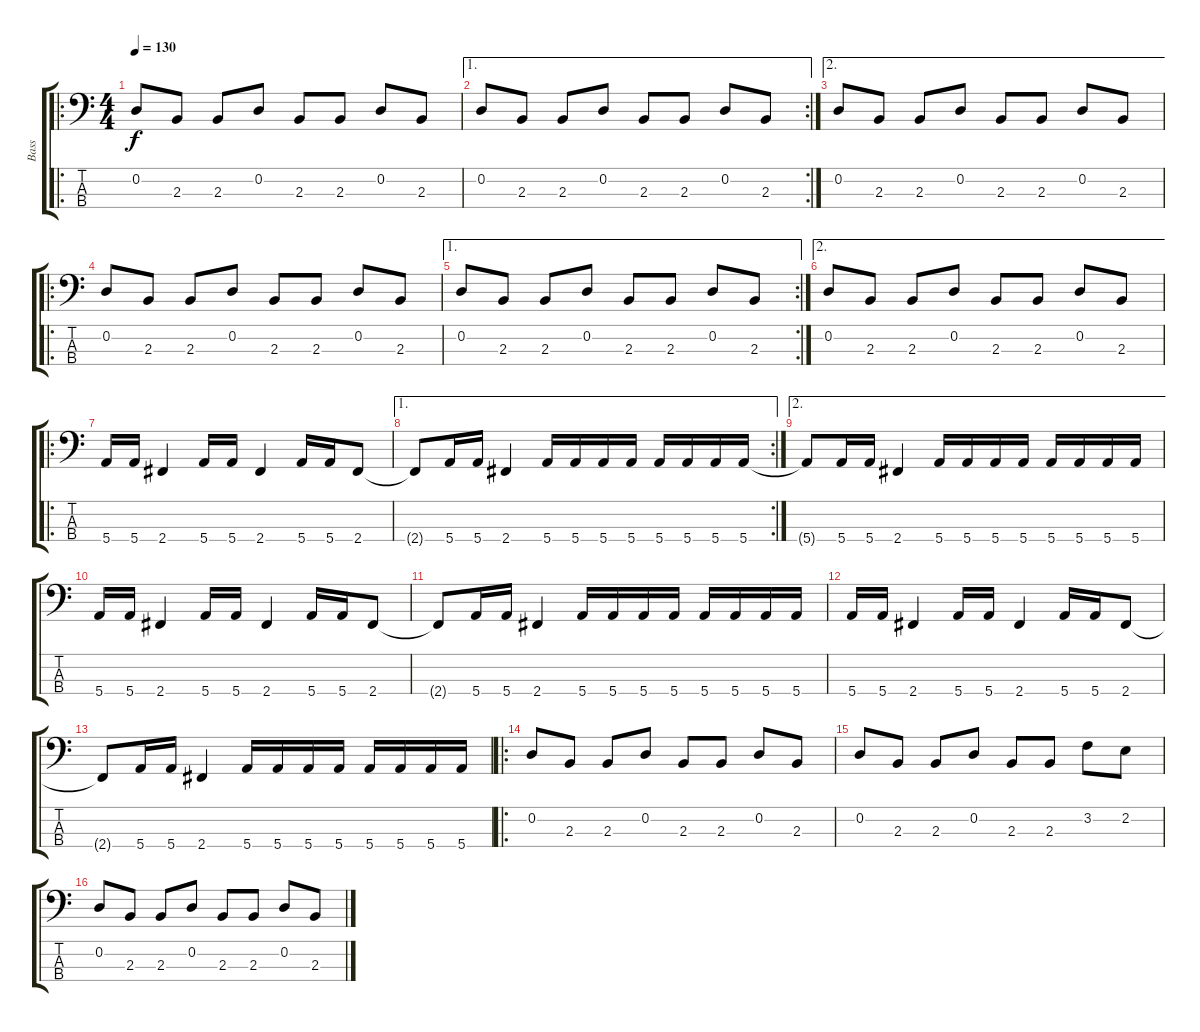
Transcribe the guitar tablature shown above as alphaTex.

\track ("Bass" "Bass") {instrument electricbassfinger}
\staff {score tabs}
\tuning (G2 D2 A1 E1) {hide}
\ro
\ts (4 4)
\tempo 130
\clef f4
\ks c
0.2.8{dy f} 2.3.8 2.3.8 0.2.8 2.3.8 2.3.8 0.2.8 2.3.8 |
\ae 1
\rc 2
0.2.8 2.3.8 2.3.8 0.2.8 2.3.8 2.3.8 0.2.8 2.3.8 |
\ae 2
0.2.8 2.3.8 2.3.8 0.2.8 2.3.8 2.3.8 0.2.8 2.3.8 |
\ro
0.2.8 2.3.8 2.3.8 0.2.8 2.3.8 2.3.8 0.2.8 2.3.8 |
\ae 1
\rc 2
0.2.8 2.3.8 2.3.8 0.2.8 2.3.8 2.3.8 0.2.8 2.3.8 |
\ae 2
0.2.8 2.3.8 2.3.8 0.2.8 2.3.8 2.3.8 0.2.8 2.3.8 |
\ro
5.4.16 5.4.16 2.4.4 5.4.16 5.4.16 2.4.4 5.4.16 5.4.16 2.4.8 |
\ae 1
\rc 2
2.4{t}.8 5.4.16 5.4.16 2.4.4 5.4.16 5.4.16 5.4.16 5.4.16 5.4.16 5.4.16 5.4.16 5.4.16 |
\ae 2
5.4{t}.8 5.4.16 5.4.16 2.4.4 5.4.16 5.4.16 5.4.16 5.4.16 5.4.16 5.4.16 5.4.16 5.4.16 |
5.4.16 5.4.16 2.4.4 5.4.16 5.4.16 2.4.4 5.4.16 5.4.16 2.4.8 |
2.4{t}.8 5.4.16 5.4.16 2.4.4 5.4.16 5.4.16 5.4.16 5.4.16 5.4.16 5.4.16 5.4.16 5.4.16 |
5.4.16 5.4.16 2.4.4 5.4.16 5.4.16 2.4.4 5.4.16 5.4.16 2.4.8 |
2.4{t}.8 5.4.16 5.4.16 2.4.4 5.4.16 5.4.16 5.4.16 5.4.16 5.4.16 5.4.16 5.4.16 5.4.16 |
\ro
0.2.8 2.3.8 2.3.8 0.2.8 2.3.8 2.3.8 0.2.8 2.3.8 |
0.2.8 2.3.8 2.3.8 0.2.8 2.3.8 2.3.8 3.2.8 2.2.8 |
0.2.8 2.3.8 2.3.8 0.2.8 2.3.8 2.3.8 0.2.8 2.3.8
